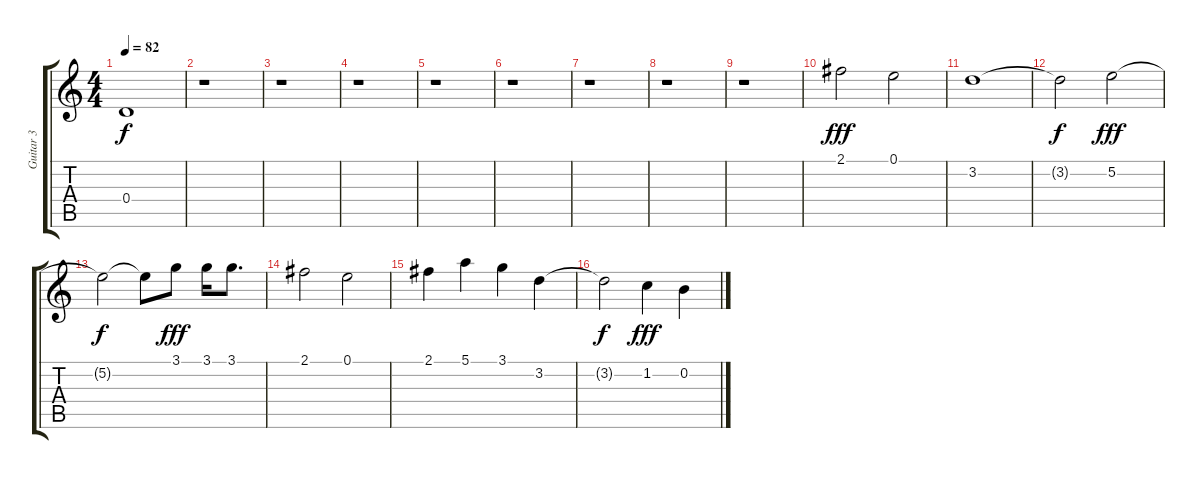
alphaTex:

\track ("Guitar 3" "Guitar 3") {instrument overdrivenguitar}
\staff {score tabs}
\tuning (E4 B3 G3 D3 A2 E2) {hide}
\ts (4 4)
\tempo 82
\clef g2
\ks c
0.4{t}.1{dy f} |
r.1 |
r.1 |
r.1 |
r.1 |
r.1 |
r.1 |
r.1 |
r.1 |
2.1.2{dy fff} 0.1.2 |
3.2.1 |
3.2{t}.2{dy f} 5.2.2{dy fff} |
5.2{t}.2{dy f} 5.2{t}.8 3.1.8{dy fff} 3.1.16 3.1.8{d} |
2.1.2 0.1.2 |
2.1.4 5.1.4 3.1.4 3.2.4 |
3.2{t}.2{dy f} 1.2.4{dy fff} 0.2.4
